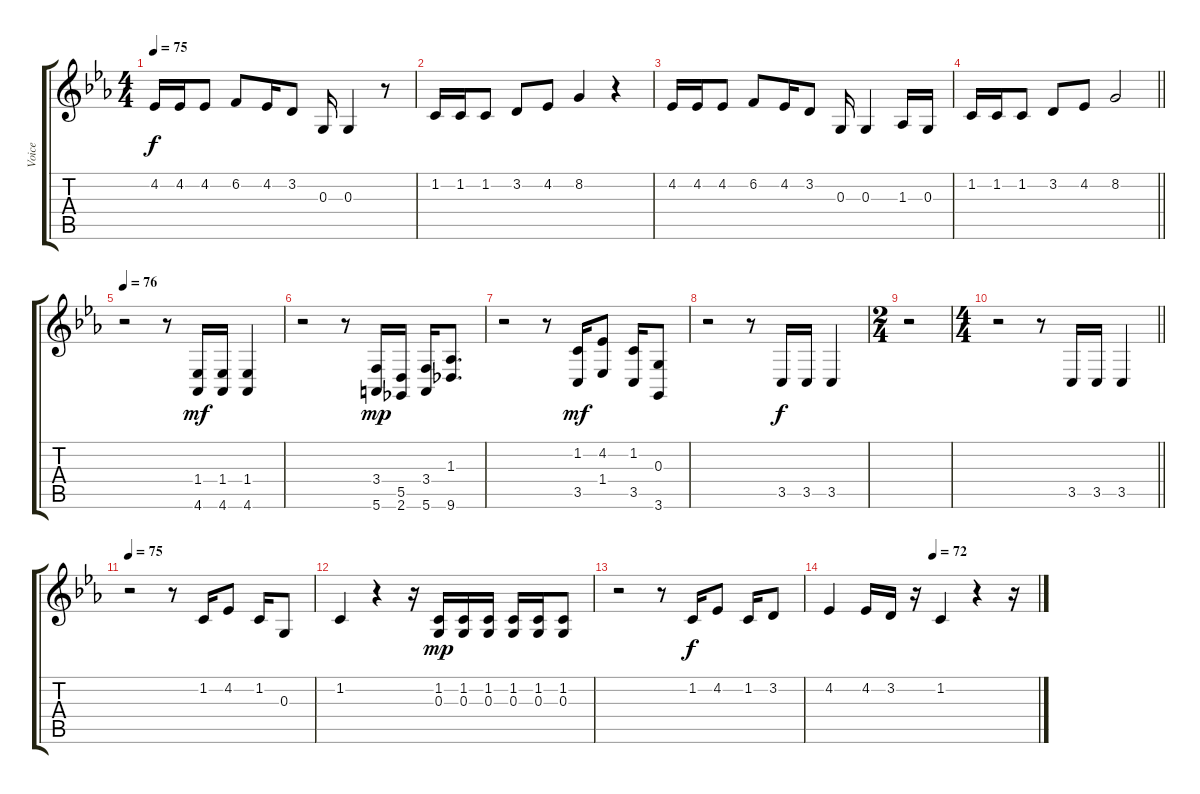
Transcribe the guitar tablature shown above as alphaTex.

\track ("Voice" "Voice") {instrument lead2sawtooth}
\staff {score tabs}
\tuning (E4 B3 G3 D3 A2 E2) {hide}
\ts (4 4)
\tempo 75
\clef g2
\ks cminor
4.2.16{dy f} 4.2.16 4.2.8 6.2.8 4.2.16 3.2.8 0.3.16 0.3.4 r.8 |
1.2.16 1.2.16 1.2.8 3.2.8 4.2.8 8.2.4 r.4 |
4.2.16 4.2.16 4.2.8 6.2.8 4.2.16 3.2.8 0.3.16 0.3.4 1.3.16 0.3.16 |
\barLineRight lightlight
1.2.16 1.2.16 1.2.8 3.2.8 4.2.8 8.2.2 |
\tempo 76
r.2 r.8 (1.4 4.6).16{dy mf} (1.4 4.6).16 (1.4 4.6).4 |
r.2 r.8 (3.4 5.6).16{dy mp} (5.5 2.6).16 (3.4 5.6).16 (1.3 9.6).8{d} |
r.2 r.8 (1.2 3.5).16{dy mf} (4.2 1.4).8 (1.2 3.5).16 (0.3 3.6).8 |
r.2 r.8 3.5.16{dy f} 3.5.16 3.5.4 |
\ts (2 4)
r.2 |
\ts (4 4)
\barLineRight lightlight
r.2 r.8 3.5.16 3.5.16 3.5.4 |
\tempo 75
r.2 r.8 1.2.16 4.2.8 1.2.16 0.3.8 |
1.2.4 r.4 r.16 (1.2 0.3).16{dy mp} (1.2 0.3).16 (1.2 0.3).16 (1.2 0.3).16 (1.2 0.3).16 (1.2 0.3).8 |
r.2 r.8 1.2.16{dy f} 4.2.8 1.2.16 3.2.8 |
\tempo (72 0.5)
4.2.4 4.2.16 3.2.16 r.16 1.2.4 r.4 r.16
